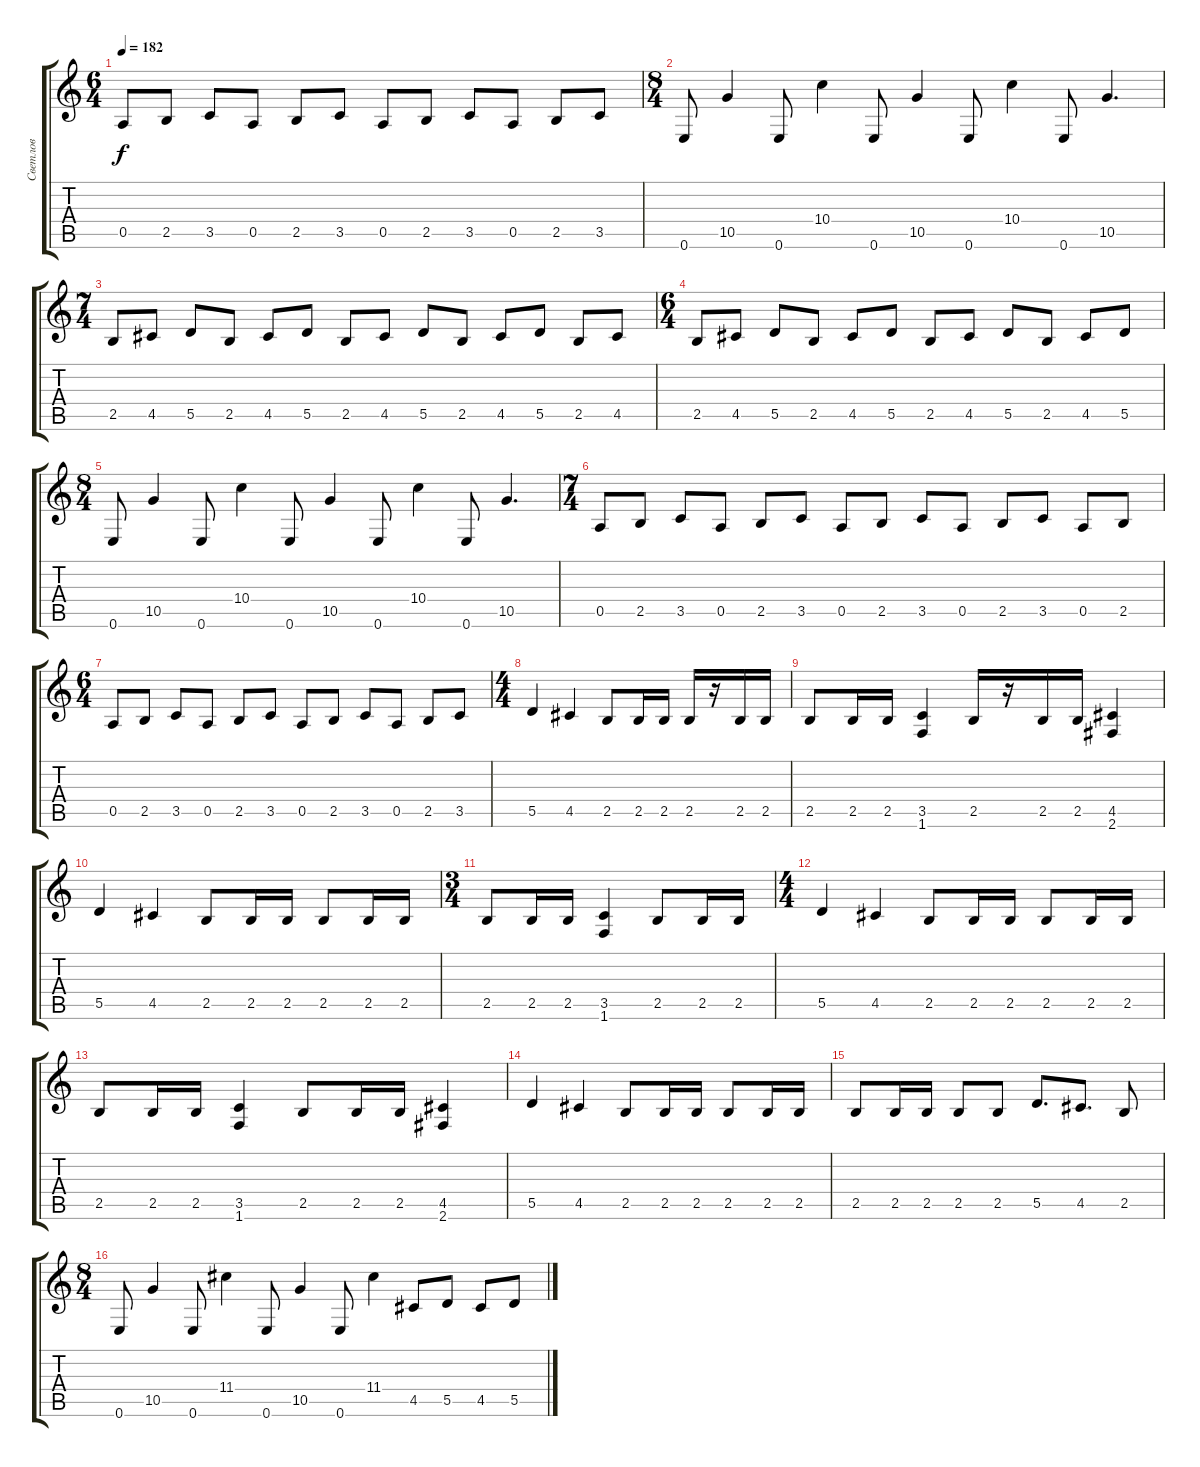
\track ("Светлов" "Светлов") {instrument distortionguitar}
\staff {score tabs}
\tuning (E4 B3 G3 D3 A2 E2) {hide}
\ts (6 4)
\tempo 182
\clef g2
\ks c
0.5.8{dy f} 2.5.8 3.5.8 0.5.8 2.5.8 3.5.8 0.5.8 2.5.8 3.5.8 0.5.8 2.5.8 3.5.8 |
\ts (8 4)
0.6.8 10.5.4 0.6.8 10.4.4 0.6.8 10.5.4 0.6.8 10.4.4 0.6.8 10.5.4{d} |
\ts (7 4)
2.5.8 4.5.8 5.5.8 2.5.8 4.5.8 5.5.8 2.5.8 4.5.8 5.5.8 2.5.8 4.5.8 5.5.8 2.5.8 4.5.8 |
\ts (6 4)
2.5.8 4.5.8 5.5.8 2.5.8 4.5.8 5.5.8 2.5.8 4.5.8 5.5.8 2.5.8 4.5.8 5.5.8 |
\ts (8 4)
0.6.8 10.5.4 0.6.8 10.4.4 0.6.8 10.5.4 0.6.8 10.4.4 0.6.8 10.5.4{d} |
\ts (7 4)
0.5.8 2.5.8 3.5.8 0.5.8 2.5.8 3.5.8 0.5.8 2.5.8 3.5.8 0.5.8 2.5.8 3.5.8 0.5.8 2.5.8 |
\ts (6 4)
0.5.8 2.5.8 3.5.8 0.5.8 2.5.8 3.5.8 0.5.8 2.5.8 3.5.8 0.5.8 2.5.8 3.5.8 |
\ts (4 4)
5.5.4 4.5.4 2.5.8 2.5.16 2.5.16 2.5.16 r.16 2.5.16 2.5.16 |
2.5.8 2.5.16 2.5.16 (3.5 1.6).4 2.5.16 r.16 2.5.16 2.5.16 (4.5 2.6).4 |
5.5.4 4.5.4 2.5.8 2.5.16 2.5.16 2.5.8 2.5.16 2.5.16 |
\ts (3 4)
2.5.8 2.5.16 2.5.16 (3.5 1.6).4 2.5.8 2.5.16 2.5.16 |
\ts (4 4)
5.5.4 4.5.4 2.5.8 2.5.16 2.5.16 2.5.8 2.5.16 2.5.16 |
2.5.8 2.5.16 2.5.16 (3.5 1.6).4 2.5.8 2.5.16 2.5.16 (4.5 2.6).4 |
5.5.4 4.5.4 2.5.8 2.5.16 2.5.16 2.5.8 2.5.16 2.5.16 |
2.5.8 2.5.16 2.5.16 2.5.8 2.5.8 5.5.8{d} 4.5.8{d} 2.5.8 |
\ts (8 4)
0.6.8 10.5.4 0.6.8 11.4.4 0.6.8 10.5.4 0.6.8 11.4.4 4.5.8 5.5.8 4.5.8 5.5.8
